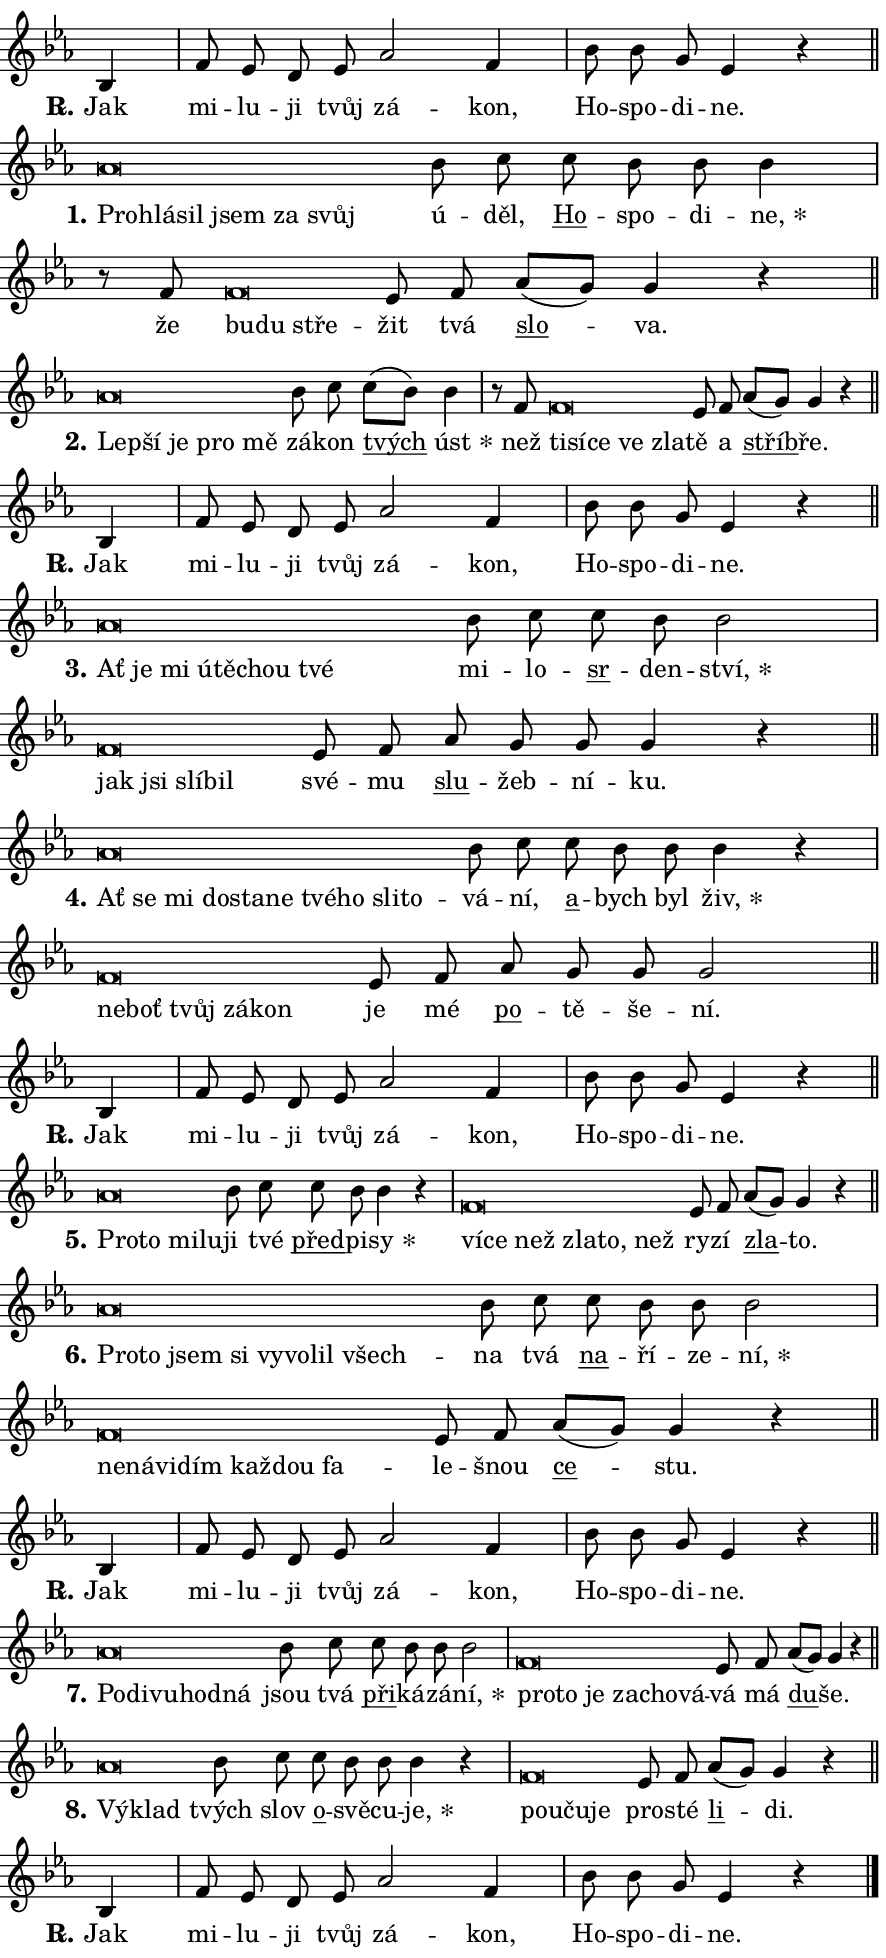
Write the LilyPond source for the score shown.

\version "2.24.0"
\header { tagline = "" }
\paper {
  indent = 0\cm
  top-margin = 0\cm
  right-margin = 0.13\cm % to fit lyric hyphens
  bottom-margin = 0\cm
  left-margin = 0\cm
  paper-width = 15\cm
  page-breaking = #ly:one-page-breaking
  system-system-spacing.basic-distance = #11
  score-system-spacing.basic-distance = #11
  ragged-last = ##f
}


%% Author: Thomas Morley
%% https://lists.gnu.org/archive/html/lilypond-user/2020-05/msg00002.html
#(define (line-position grob)
"Returns position of @var[grob} in current system:
   @code{'start}, if at first time-step
   @code{'end}, if at last time-step
   @code{'middle} otherwise
"
  (let* ((col (ly:item-get-column grob))
         (ln (ly:grob-object col 'left-neighbor))
         (rn (ly:grob-object col 'right-neighbor))
         (col-to-check-left (if (ly:grob? ln) ln col))
         (col-to-check-right (if (ly:grob? rn) rn col))
         (break-dir-left
           (and
             (ly:grob-property col-to-check-left 'non-musical #f)
             (ly:item-break-dir col-to-check-left)))
         (break-dir-right
           (and
             (ly:grob-property col-to-check-right 'non-musical #f)
             (ly:item-break-dir col-to-check-right))))
        (cond ((eqv? 1 break-dir-left) 'start)
              ((eqv? -1 break-dir-right) 'end)
              (else 'middle))))

#(define (tranparent-at-line-position vctor)
  (lambda (grob)
  "Relying on @code{line-position} select the relevant enry from @var{vctor}.
Used to determine transparency,"
    (case (line-position grob)
      ((end) (not (vector-ref vctor 0)))
      ((middle) (not (vector-ref vctor 1)))
      ((start) (not (vector-ref vctor 2))))))

noteHeadBreakVisibility =
#(define-music-function (break-visibility)(vector?)
"Makes @code{NoteHead}s transparent relying on @var{break-visibility}"
#{
  \override NoteHead.transparent =
    #(tranparent-at-line-position break-visibility)
#})

#(define delete-ledgers-for-transparent-note-heads
  (lambda (grob)
    "Reads whether a @code{NoteHead} is transparent.
If so this @code{NoteHead} is removed from @code{'note-heads} from
@var{grob}, which is supposed to be @code{LedgerLineSpanner}.
As a result ledgers are not printed for this @code{NoteHead}"
    (let* ((nhds-array (ly:grob-object grob 'note-heads))
           (nhds-list
             (if (ly:grob-array? nhds-array)
                 (ly:grob-array->list nhds-array)
                 '()))
           ;; Relies on the transparent-property being done before
           ;; Staff.LedgerLineSpanner.after-line-breaking is executed.
           ;; This is fragile ...
           (to-keep
             (remove
               (lambda (nhd)
                 (ly:grob-property nhd 'transparent #f))
               nhds-list)))
      ;; TODO find a better method to iterate over grob-arrays, similiar
      ;; to filter/remove etc for lists
      ;; For now rebuilt from scratch
      (set! (ly:grob-object grob 'note-heads)  '())
      (for-each
        (lambda (nhd)
          (ly:pointer-group-interface::add-grob grob 'note-heads nhd))
        to-keep))))

squashNotes = {
  \override NoteHead.X-extent = #'(-0.2 . 0.2)
  \override NoteHead.Y-extent = #'(-0.75 . 0)
  \override NoteHead.stencil =
    #(lambda (grob)
       (let ((pos (ly:grob-property grob 'staff-position)))
         (begin
           (if (< pos -7) (display "ERROR: Lower brevis then expected\n") (display ""))
           (if (<= pos -6) ly:text-interface::print ly:note-head::print))))
}
unSquashNotes = {
  \revert NoteHead.X-extent
  \revert NoteHead.Y-extent
  \revert NoteHead.stencil
}

hideNotes = \noteHeadBreakVisibility #begin-of-line-visible
unHideNotes = \noteHeadBreakVisibility #all-visible

% work-around for resetting accidentals
% https://lilypond.org/doc/v2.23/Documentation/notation/displaying-rhythms#unmetered-music
cadenzaMeasure = {
  \cadenzaOff
  \partial 1024 s1024
  \cadenzaOn
}

#(define-markup-command (accent layout props text) (markup?)
  "Underline accented syllable"
  (interpret-markup layout props
    #{\markup \override #'(offset . 4.3) \underline { #text }#}))

responsum = \markup \concat {
  "R" \hspace #-1.05 \path #0.1 #'((moveto 0 0.07) (lineto 0.9 0.8)) \hspace #0.05 "."
}

spaceSize = #0.6828661417322834 % exact space size for TeX Gyre Schola

\layout {
  \context {
    \Staff
    \remove "Time_signature_engraver"
    \override LedgerLineSpanner.after-line-breaking = #delete-ledgers-for-transparent-note-heads
  }
  \context {
    \Lyrics {
      \override LyricSpace.minimum-distance = \spaceSize
      \override LyricText.font-name = #"TeX Gyre Schola"
      \override LyricText.font-size = 1
      \override StanzaNumber.font-name = #"TeX Gyre Schola Bold"
      \override StanzaNumber.font-size = 1
    }
  }
  \context {
    \Score 
    \override NoteHead.text =
      #(lambda (grob) 
        (let ((pos (ly:grob-property grob 'staff-position)))
          #{\markup {
            \combine
              \halign #-0.55 \raise #(if (= pos -6) 0 0.5) \override #'(thickness . 2) \draw-line #'(3.2 . 0)
              \musicglyph "noteheads.sM1"
          }#}))
  }
}

% magnetic-lyrics.ily
%
%   written by
%     Jean Abou Samra <jean@abou-samra.fr>
%     Werner Lemberg <wl@gnu.org>
%
%   adapted by
%     Jiri Hon <jiri.hon@gmail.com>
%
% Version 2022-Apr-15

% https://www.mail-archive.com/lilypond-user@gnu.org/msg149350.html

#(define (Left_hyphen_pointer_engraver context)
   "Collect syllable-hyphen-syllable occurrences in lyrics and store
them in properties.  This engraver only looks to the left.  For
example, if the lyrics input is @code{foo -- bar}, it does the
following.

@itemize @bullet
@item
Set the @code{text} property of the @code{LyricHyphen} grob between
@q{foo} and @q{bar} to @code{foo}.

@item
Set the @code{left-hyphen} property of the @code{LyricText} grob with
text @q{foo} to the @code{LyricHyphen} grob between @q{foo} and
@q{bar}.
@end itemize

Use this auxiliary engraver in combination with the
@code{lyric-@/text::@/apply-@/magnetic-@/offset!} hook."
   (let ((hyphen #f)
         (text #f))
     (make-engraver
      (acknowledgers
       ((lyric-syllable-interface engraver grob source-engraver)
        (set! text grob)))
      (end-acknowledgers
       ((lyric-hyphen-interface engraver grob source-engraver)
        ;(when (not (grob::has-interface grob 'lyric-space-interface))
          (set! hyphen grob)));)
      ((stop-translation-timestep engraver)
       (when (and text hyphen)
         (ly:grob-set-object! text 'left-hyphen hyphen))
       (set! text #f)
       (set! hyphen #f)))))

#(define (lyric-text::apply-magnetic-offset! grob)
   "If the space between two syllables is less than the value in
property @code{LyricText@/.details@/.squash-threshold}, move the right
syllable to the left so that it gets concatenated with the left
syllable.

Use this function as a hook for
@code{LyricText@/.after-@/line-@/breaking} if the
@code{Left_@/hyphen_@/pointer_@/engraver} is active."
   (let ((hyphen (ly:grob-object grob 'left-hyphen #f)))
     (when hyphen
       (let ((left-text (ly:spanner-bound hyphen LEFT)))
         (when (grob::has-interface left-text 'lyric-syllable-interface)
           (let* ((common (ly:grob-common-refpoint grob left-text X))
                  (this-x-ext (ly:grob-extent grob common X))
                  (left-x-ext
                   (begin
                     ;; Trigger magnetism for left-text.
                     (ly:grob-property left-text 'after-line-breaking)
                     (ly:grob-extent left-text common X)))
                  ;; `delta` is the gap width between two syllables.
                  (delta (- (interval-start this-x-ext)
                            (interval-end left-x-ext)))
                  (details (ly:grob-property grob 'details))
                  (threshold (assoc-get 'squash-threshold details 0.2)))
             (when (< delta threshold)
               (let* (;; We have to manipulate the input text so that
                      ;; ligatures crossing syllable boundaries are not
                      ;; disabled.  For languages based on the Latin
                      ;; script this is essentially a beautification.
                      ;; However, for non-Western scripts it can be a
                      ;; necessity.
                      (lt (ly:grob-property left-text 'text))
                      (rt (ly:grob-property grob 'text))
                      (is-space (grob::has-interface hyphen 'lyric-space-interface))
                      (space (if is-space " " ""))
                      (extra-delta (if is-space spaceSize 0))
                      ;; Append new syllable.
                      (ltrt-space (if (and (string? lt) (string? rt))
                                (string-append lt space rt)
                                (make-concat-markup (list lt space rt))))
                      ;; Right-align `ltrt` to the right side.
                      (ltrt-space-markup (grob-interpret-markup
                               grob
                               (make-translate-markup
                                (cons (interval-length this-x-ext) 0)
                                (make-right-align-markup ltrt-space)))))
                 (begin
                   ;; Don't print `left-text`.
                   (ly:grob-set-property! left-text 'stencil #f)
                   ;; Set text and stencil (which holds all collected
                   ;; syllables so far) and shift it to the left.
                   (ly:grob-set-property! grob 'text ltrt-space)
                   (ly:grob-set-property! grob 'stencil ltrt-space-markup)
                   (ly:grob-translate-axis! grob (- (- delta extra-delta)) X))))))))))


#(define (lyric-hyphen::displace-bounds-first grob)
   ;; Make very sure this callback isn't triggered too early.
   (let ((left (ly:spanner-bound grob LEFT))
         (right (ly:spanner-bound grob RIGHT)))
     (ly:grob-property left 'after-line-breaking)
     (ly:grob-property right 'after-line-breaking)
     (ly:lyric-hyphen::print grob)))

squashThreshold = #0.4

\layout {
  \context {
    \Lyrics
    \consists #Left_hyphen_pointer_engraver
    \override LyricText.after-line-breaking =
      #lyric-text::apply-magnetic-offset!
    \override LyricHyphen.stencil = #lyric-hyphen::displace-bounds-first
    \override LyricText.details.squash-threshold = \squashThreshold
    \override LyricHyphen.minimum-distance = 0
    \override LyricHyphen.minimum-length = \squashThreshold
  }
}

squashText = \override LyricText.details.squash-threshold = 9999
unSquashText = \override LyricText.details.squash-threshold = \squashThreshold

leftText = \override LyricText.self-alignment-X = #LEFT
unLeftText = \revert LyricText.self-alignment-X

starOffset = #(lambda (grob) 
                (let ((x_offset (ly:self-alignment-interface::aligned-on-x-parent grob)))
                  (if (= x_offset 0) 0 (+ x_offset 1.2))))

star = #(define-music-function (syllable)(string?)
"Append star separator at the end of a syllable"
#{
  \once \override LyricText.X-offset = #starOffset
  \lyricmode { \markup {
    #syllable
    \override #'((font-name . "TeX Gyre Schola Bold")) \hspace #0.2 \lower #0.65 \larger "*"
  } }
#})

starAccent = #(define-music-function (syllable)(string?)
"Append star separator at the end of a syllable and make accent"
#{
  \once \override LyricText.X-offset = #starOffset
  \lyricmode { \markup {
    \accent #syllable
    \override #'((font-name . "TeX Gyre Schola Bold")) \hspace #0.2 \lower #0.65 \larger "*"
  } }
#})

breath = #(define-music-function (syllable)(string?)
"Append breathing indicator at the end of a syllable"
#{
  \lyricmode { \markup { #syllable "+" } }
#})

optionalBreath = #(define-music-function (syllable)(string?)
"Append optional breathing indicator at the end of a syllable"
#{
  \lyricmode { \markup { #syllable "(+)" } }
#})


\score {
    <<
        \new Voice = "melody" { \cadenzaOn \key es \major \relative { bes4 \cadenzaMeasure \bar "|" f'8 es d es as2 f4 \cadenzaMeasure \bar "|" bes8 bes g es4 r \cadenzaMeasure \bar "||" \break } }
        \new Lyrics \lyricsto "melody" { \lyricmode { \set stanza = \responsum
Jak mi -- lu -- ji tvůj zá -- kon, Ho -- spo -- di -- ne. } }
    >>
    \layout {}
}

\score {
    <<
        \new Voice = "melody" { \cadenzaOn \key es \major \relative { \squashNotes as'\breve*1/16 \hideNotes \breve*1/16 \bar "" \breve*1/16 \bar "" \breve*1/16 \bar "" \breve*1/16 \breve*1/16 \bar "" \unHideNotes \unSquashNotes bes8 c \bar "" c bes bes bes4 \cadenzaMeasure \bar "|" r8 f8 \squashNotes f\breve*1/16 \hideNotes \breve*1/16 \breve*1/16 \bar "" \unHideNotes \unSquashNotes es8 f \bar "" as[( g)] g4 r \cadenzaMeasure \bar "||" \break } }
        \new Lyrics \lyricsto "melody" { \lyricmode { \set stanza = "1."
\leftText Pro -- \squashText hlá -- sil jsem za svůj \unLeftText \unSquashText ú -- děl, \markup \accent Ho -- spo -- di -- \star ne, že \leftText bu -- \squashText du stře -- \unLeftText \unSquashText žit tvá \markup \accent slo -- va. } }
    >>
    \layout {}
}

\score {
    <<
        \new Voice = "melody" { \cadenzaOn \key es \major \relative { \squashNotes as'\breve*1/16 \hideNotes \breve*1/16 \bar "" \breve*1/16 \bar "" \breve*1/16 \breve*1/16 \bar "" \unHideNotes \unSquashNotes bes8 c \bar "" c[( bes)] bes4 \cadenzaMeasure \bar "|" r8 f8 \squashNotes f\breve*1/16 \hideNotes \breve*1/16 \bar "" \breve*1/16 \bar "" \breve*1/16 \breve*1/16 \bar "" \unHideNotes \unSquashNotes es8 f \bar "" as[( g)] g4 r \cadenzaMeasure \bar "||" \break } }
        \new Lyrics \lyricsto "melody" { \lyricmode { \set stanza = "2."
\leftText Lep -- \squashText ší je pro mě \unLeftText \unSquashText zá -- kon \markup \accent tvých \star úst než \leftText ti -- \squashText sí -- ce ve zla -- \unLeftText \unSquashText tě a \markup \accent stříb -- ře. } }
    >>
    \layout {}
}

\score {
    <<
        \new Voice = "melody" { \cadenzaOn \key es \major \relative { bes4 \cadenzaMeasure \bar "|" f'8 es d es as2 f4 \cadenzaMeasure \bar "|" bes8 bes g es4 r \cadenzaMeasure \bar "||" \break } }
        \new Lyrics \lyricsto "melody" { \lyricmode { \set stanza = \responsum
Jak mi -- lu -- ji tvůj zá -- kon, Ho -- spo -- di -- ne. } }
    >>
    \layout {}
}

\score {
    <<
        \new Voice = "melody" { \cadenzaOn \key es \major \relative { \squashNotes as'\breve*1/16 \hideNotes \breve*1/16 \bar "" \breve*1/16 \bar "" \breve*1/16 \bar "" \breve*1/16 \bar "" \breve*1/16 \breve*1/16 \bar "" \unHideNotes \unSquashNotes bes8 c \bar "" c bes bes2 \cadenzaMeasure \bar "|" \squashNotes f\breve*1/16 \hideNotes \breve*1/16 \bar "" \breve*1/16 \breve*1/16 \bar "" \unHideNotes \unSquashNotes es8 f \bar "" as g g g4 r \cadenzaMeasure \bar "||" \break } }
        \new Lyrics \lyricsto "melody" { \lyricmode { \set stanza = "3."
\leftText Ať \squashText je mi ú -- tě -- chou tvé \unLeftText \unSquashText mi -- lo -- \markup \accent sr -- den -- \star ství, \leftText jak \squashText jsi slí -- bil \unLeftText \unSquashText své -- mu \markup \accent slu -- žeb -- ní -- ku. } }
    >>
    \layout {}
}

\score {
    <<
        \new Voice = "melody" { \cadenzaOn \key es \major \relative { \squashNotes as'\breve*1/16 \hideNotes \breve*1/16 \bar "" \breve*1/16 \bar "" \breve*1/16 \bar "" \breve*1/16 \bar "" \breve*1/16 \bar "" \breve*1/16 \bar "" \breve*1/16 \bar "" \breve*1/16 \breve*1/16 \bar "" \unHideNotes \unSquashNotes bes8 c \bar "" c bes bes bes4 r \cadenzaMeasure \bar "|" \squashNotes f\breve*1/16 \hideNotes \breve*1/16 \bar "" \breve*1/16 \bar "" \breve*1/16 \breve*1/16 \bar "" \unHideNotes \unSquashNotes es8 f \bar "" as g g g2 \cadenzaMeasure \bar "||" \break } }
        \new Lyrics \lyricsto "melody" { \lyricmode { \set stanza = "4."
\leftText Ať \squashText se mi do -- sta -- ne tvé -- ho sli -- to -- \unLeftText \unSquashText vá -- ní, \markup \accent a -- bych byl \star živ, \leftText ne -- \squashText boť tvůj zá -- kon \unLeftText \unSquashText je mé \markup \accent po -- tě -- še -- ní. } }
    >>
    \layout {}
}

\score {
    <<
        \new Voice = "melody" { \cadenzaOn \key es \major \relative { bes4 \cadenzaMeasure \bar "|" f'8 es d es as2 f4 \cadenzaMeasure \bar "|" bes8 bes g es4 r \cadenzaMeasure \bar "||" \break } }
        \new Lyrics \lyricsto "melody" { \lyricmode { \set stanza = \responsum
Jak mi -- lu -- ji tvůj zá -- kon, Ho -- spo -- di -- ne. } }
    >>
    \layout {}
}

\score {
    <<
        \new Voice = "melody" { \cadenzaOn \key es \major \relative { \squashNotes as'\breve*1/16 \hideNotes \breve*1/16 \bar "" \breve*1/16 \breve*1/16 \bar "" \unHideNotes \unSquashNotes bes8 c \bar "" c bes bes4 r \cadenzaMeasure \bar "|" \squashNotes f\breve*1/16 \hideNotes \breve*1/16 \bar "" \breve*1/16 \bar "" \breve*1/16 \bar "" \breve*1/16 \breve*1/16 \bar "" \unHideNotes \unSquashNotes es8 f \bar "" as[( g)] g4 r \cadenzaMeasure \bar "||" \break } }
        \new Lyrics \lyricsto "melody" { \lyricmode { \set stanza = "5."
\leftText Pro -- \squashText to mi -- lu -- \unLeftText \unSquashText ji tvé \markup \accent před -- pi -- \star sy \leftText ví -- \squashText ce než zla -- to, než \unLeftText \unSquashText ry -- zí \markup \accent zla -- to. } }
    >>
    \layout {}
}

\score {
    <<
        \new Voice = "melody" { \cadenzaOn \key es \major \relative { \squashNotes as'\breve*1/16 \hideNotes \breve*1/16 \bar "" \breve*1/16 \bar "" \breve*1/16 \bar "" \breve*1/16 \bar "" \breve*1/16 \bar "" \breve*1/16 \breve*1/16 \bar "" \unHideNotes \unSquashNotes bes8 c \bar "" c bes bes bes2 \cadenzaMeasure \bar "|" \squashNotes f\breve*1/16 \hideNotes \breve*1/16 \bar "" \breve*1/16 \bar "" \breve*1/16 \bar "" \breve*1/16 \bar "" \breve*1/16 \breve*1/16 \bar "" \unHideNotes \unSquashNotes es8 f \bar "" as[( g)] g4 r \cadenzaMeasure \bar "||" \break } }
        \new Lyrics \lyricsto "melody" { \lyricmode { \set stanza = "6."
\leftText Pro -- \squashText to jsem si vy -- vo -- lil všech -- \unLeftText \unSquashText na tvá \markup \accent na -- ří -- ze -- \star ní, \leftText ne -- \squashText ná -- vi -- dím kaž -- dou fa -- \unLeftText \unSquashText le -- šnou \markup \accent ce -- stu. } }
    >>
    \layout {}
}

\score {
    <<
        \new Voice = "melody" { \cadenzaOn \key es \major \relative { bes4 \cadenzaMeasure \bar "|" f'8 es d es as2 f4 \cadenzaMeasure \bar "|" bes8 bes g es4 r \cadenzaMeasure \bar "||" \break } }
        \new Lyrics \lyricsto "melody" { \lyricmode { \set stanza = \responsum
Jak mi -- lu -- ji tvůj zá -- kon, Ho -- spo -- di -- ne. } }
    >>
    \layout {}
}

\score {
    <<
        \new Voice = "melody" { \cadenzaOn \key es \major \relative { \squashNotes as'\breve*1/16 \hideNotes \breve*1/16 \bar "" \breve*1/16 \bar "" \breve*1/16 \breve*1/16 \bar "" \unHideNotes \unSquashNotes bes8 c \bar "" c bes bes bes2 \cadenzaMeasure \bar "|" \squashNotes f\breve*1/16 \hideNotes \breve*1/16 \bar "" \breve*1/16 \bar "" \breve*1/16 \bar "" \breve*1/16 \breve*1/16 \bar "" \unHideNotes \unSquashNotes es8 f \bar "" as[( g)] g4 r \cadenzaMeasure \bar "||" \break } }
        \new Lyrics \lyricsto "melody" { \lyricmode { \set stanza = "7."
\leftText Po -- \squashText di -- vu -- hod -- ná \unLeftText \unSquashText jsou tvá \markup \accent při -- ká -- zá -- \star ní, \leftText pro -- \squashText to je za -- cho -- vá -- \unLeftText \unSquashText vá má \markup \accent du -- še. } }
    >>
    \layout {}
}

\score {
    <<
        \new Voice = "melody" { \cadenzaOn \key es \major \relative { \squashNotes as'\breve*1/16 \hideNotes \breve*1/16 \bar "" \unHideNotes \unSquashNotes bes8 c \bar "" c bes bes bes4 r \cadenzaMeasure \bar "|" \squashNotes f\breve*1/16 \hideNotes \breve*1/16 \bar "" \breve*1/16 \breve*1/16 \bar "" \unHideNotes \unSquashNotes es8 f \bar "" as[( g)] g4 r \cadenzaMeasure \bar "||" \break } }
        \new Lyrics \lyricsto "melody" { \lyricmode { \set stanza = "8."
\leftText Vý -- \squashText klad \unLeftText \unSquashText tvých slov \markup \accent o -- svě -- cu -- \star je, \leftText po -- \squashText u -- ču -- je \unLeftText \unSquashText pro -- sté \markup \accent li -- di. } }
    >>
    \layout {}
}

\score {
    <<
        \new Voice = "melody" { \cadenzaOn \key es \major \relative { bes4 \cadenzaMeasure \bar "|" f'8 es d es as2 f4 \cadenzaMeasure \bar "|" bes8 bes g es4 r \cadenzaMeasure \bar "||" \break } \bar "|." }
        \new Lyrics \lyricsto "melody" { \lyricmode { \set stanza = \responsum
Jak mi -- lu -- ji tvůj zá -- kon, Ho -- spo -- di -- ne. } }
    >>
    \layout {}
}
